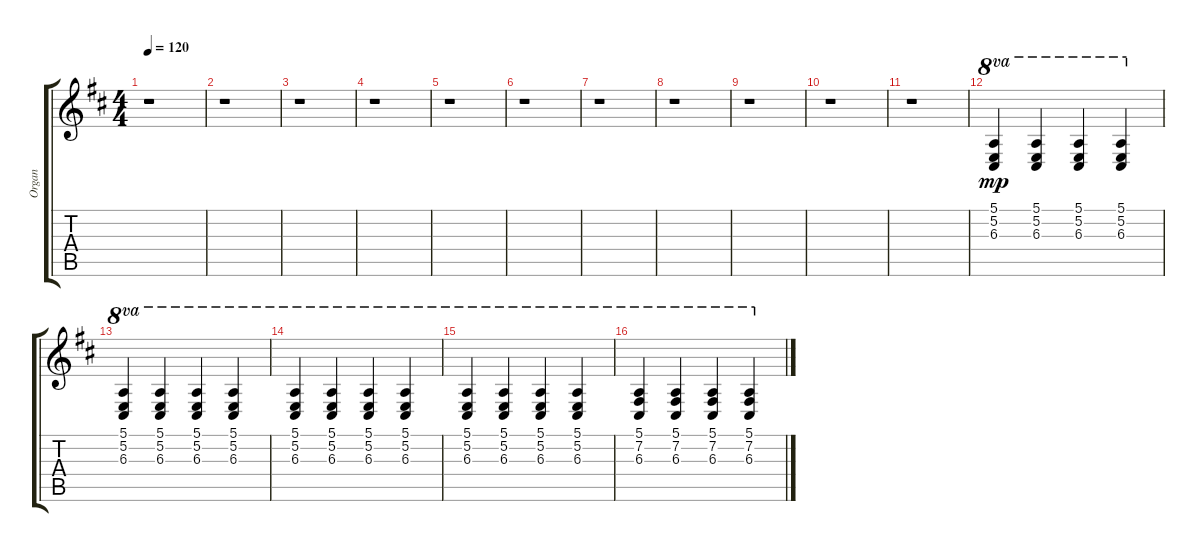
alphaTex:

\track ("Organ" "Organ") {instrument rockorgan}
\staff {score tabs}
\tuning (E4 B3 G3 D3 A2 E2) {hide}
\ts (4 4)
\tempo 120
\clef g2
\ks d
r.1{dy f} |
r.1 |
r.1 |
r.1 |
r.1 |
r.1 |
r.1 |
r.1 |
r.1 |
r.1 |
r.1 |
(5.1 5.2 6.3).4{ot 8va dy mp instrument drawbarorgan} (5.1 5.2 6.3).4{ot 8va} (5.1 5.2 6.3).4{ot 8va} (5.1 5.2 6.3).4{ot 8va} |
(5.1 5.2 6.3).4{ot 8va} (5.1 5.2 6.3).4{ot 8va} (5.1 5.2 6.3).4{ot 8va} (5.1 5.2 6.3).4{ot 8va} |
(5.1 5.2 6.3).4{ot 8va} (5.1 5.2 6.3).4{ot 8va} (5.1 5.2 6.3).4{ot 8va} (5.1 5.2 6.3).4{ot 8va} |
(5.1 5.2 6.3).4{ot 8va} (5.1 5.2 6.3).4{ot 8va} (5.1 5.2 6.3).4{ot 8va} (5.1 5.2 6.3).4{ot 8va} |
(5.1 7.2 6.3).4{ot 8va} (5.1 7.2 6.3).4{ot 8va} (5.1 7.2 6.3).4{ot 8va} (5.1 7.2 6.3).4{ot 8va}
